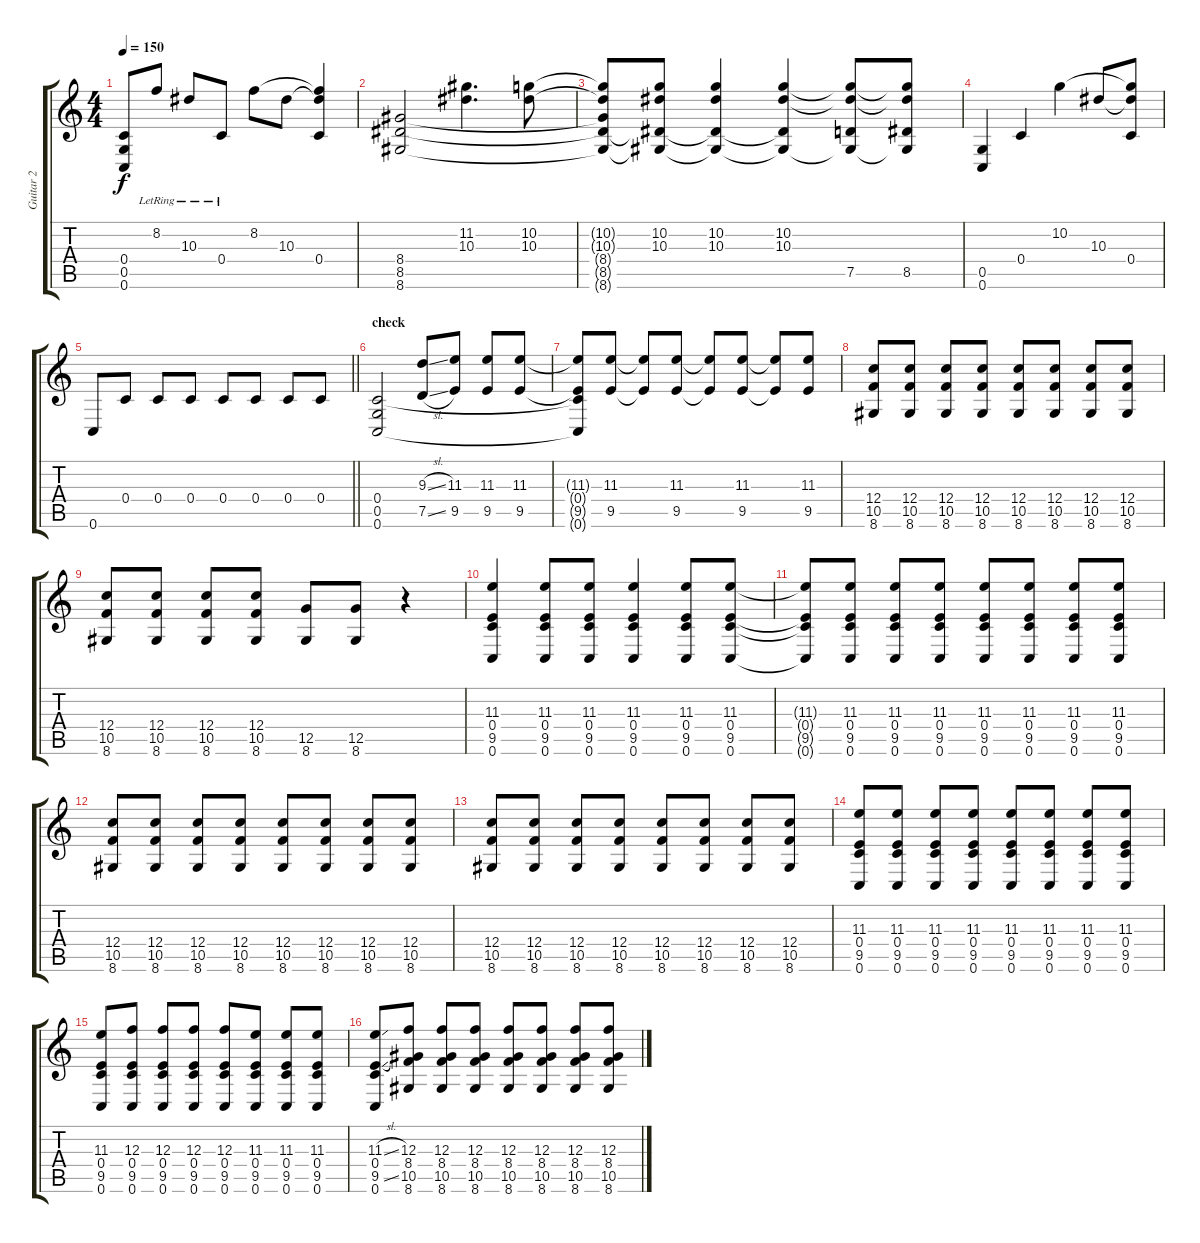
\track ("Guitar 2" "Guitar 2") {instrument distortionguitar}
\staff {score tabs}
\tuning (D4 A3 F3 C3 G2 C2) {hide}
\ts (4 4)
\tempo 150
\clef g2
\ks c
(0.4{t} 0.5{t} 0.6{t}).8{dy f} 8.2{lr}.8 10.3{lr}.8 0.4{lr}.8 8.2.8 10.3.8 (8.2{t} 10.3{t} 0.4).4 |
(8.4 8.5 8.6).2 (11.2 10.3).4{d} (10.2 10.3).8 |
(10.2{t} 10.3{t} 8.4{t} 8.5{t} 8.6{t}).8 (10.2 10.3 8.5{t} 8.6{t}).8 (10.2 10.3 8.5{t} 8.6{t}).4 (10.2 10.3 8.5{t} 8.6{t}).4 (10.2{t} 10.3{t} 7.5 8.6{t}).8 (10.2{t} 10.3{t} 8.5 8.6{t}).8 |
(0.5 0.6).4 0.4.4 10.2.4 10.3.8 (10.2{t} 10.3{t} 0.4).8 |
\barLineRight lightlight
0.6.8 0.4.8 0.4.8 0.4.8 0.4.8 0.4.8 0.4.8 0.4.8 |
\section ("" "check")
(0.4 0.5 0.6).2 (9.3{sl} 7.5{sl}).8 (11.3 9.5).8 (11.3 9.5).8 (11.3 9.5).8 |
(11.3{t} 0.4{t} 9.5{t} 0.6{t}).8 (11.3 9.5).8 (11.3{t} 9.5{t}).8 (11.3 9.5).8 (11.3{t} 9.5{t}).8 (11.3 9.5).8 (11.3{t} 9.5{t}).8 (11.3 9.5).8 |
(12.4 10.5 8.6).8 (12.4 10.5 8.6).8 (12.4 10.5 8.6).8 (12.4 10.5 8.6).8 (12.4 10.5 8.6).8 (12.4 10.5 8.6).8 (12.4 10.5 8.6).8 (12.4 10.5 8.6).8 |
(12.4 10.5 8.6).8 (12.4 10.5 8.6).8 (12.4 10.5 8.6).8 (12.4 10.5 8.6).8 (12.5 8.6).8 (12.5 8.6).8 r.4 |
(11.3 0.4 9.5 0.6).4 (11.3 0.4 9.5 0.6).8 (11.3 0.4 9.5 0.6).8 (11.3 0.4 9.5 0.6).4 (11.3 0.4 9.5 0.6).8 (11.3 0.4 9.5 0.6).8 |
(11.3{t} 0.4{t} 9.5{t} 0.6{t}).8 (11.3 0.4 9.5 0.6).8 (11.3 0.4 9.5 0.6).8 (11.3 0.4 9.5 0.6).8 (11.3 0.4 9.5 0.6).8 (11.3 0.4 9.5 0.6).8 (11.3 0.4 9.5 0.6).8 (11.3 0.4 9.5 0.6).8 |
(12.4 10.5 8.6).8 (12.4 10.5 8.6).8 (12.4 10.5 8.6).8 (12.4 10.5 8.6).8 (12.4 10.5 8.6).8 (12.4 10.5 8.6).8 (12.4 10.5 8.6).8 (12.4 10.5 8.6).8 |
(12.4 10.5 8.6).8 (12.4 10.5 8.6).8 (12.4 10.5 8.6).8 (12.4 10.5 8.6).8 (12.4 10.5 8.6).8 (12.4 10.5 8.6).8 (12.4 10.5 8.6).8 (12.4 10.5 8.6).8 |
(11.3 0.4 9.5 0.6).8 (11.3 0.4 9.5 0.6).8 (11.3 0.4 9.5 0.6).8 (11.3 0.4 9.5 0.6).8 (11.3 0.4 9.5 0.6).8 (11.3 0.4 9.5 0.6).8 (11.3 0.4 9.5 0.6).8 (11.3 0.4 9.5 0.6).8 |
(11.3 0.4 9.5 0.6).8 (12.3 0.4 9.5 0.6).8 (12.3 0.4 9.5 0.6).8 (12.3 0.4 9.5 0.6).8 (12.3 0.4 9.5 0.6).8 (11.3 0.4 9.5 0.6).8 (11.3 0.4 9.5 0.6).8 (11.3 0.4 9.5 0.6).8 |
(11.3{sl} 0.4 9.5{sl} 0.6).8 (12.3 8.4 10.5 8.6).8 (12.3 8.4 10.5 8.6).8 (12.3 8.4 10.5 8.6).8 (12.3 8.4 10.5 8.6).8 (12.3 8.4 10.5 8.6).8 (12.3 8.4 10.5 8.6).8 (12.3 8.4 10.5 8.6).8
